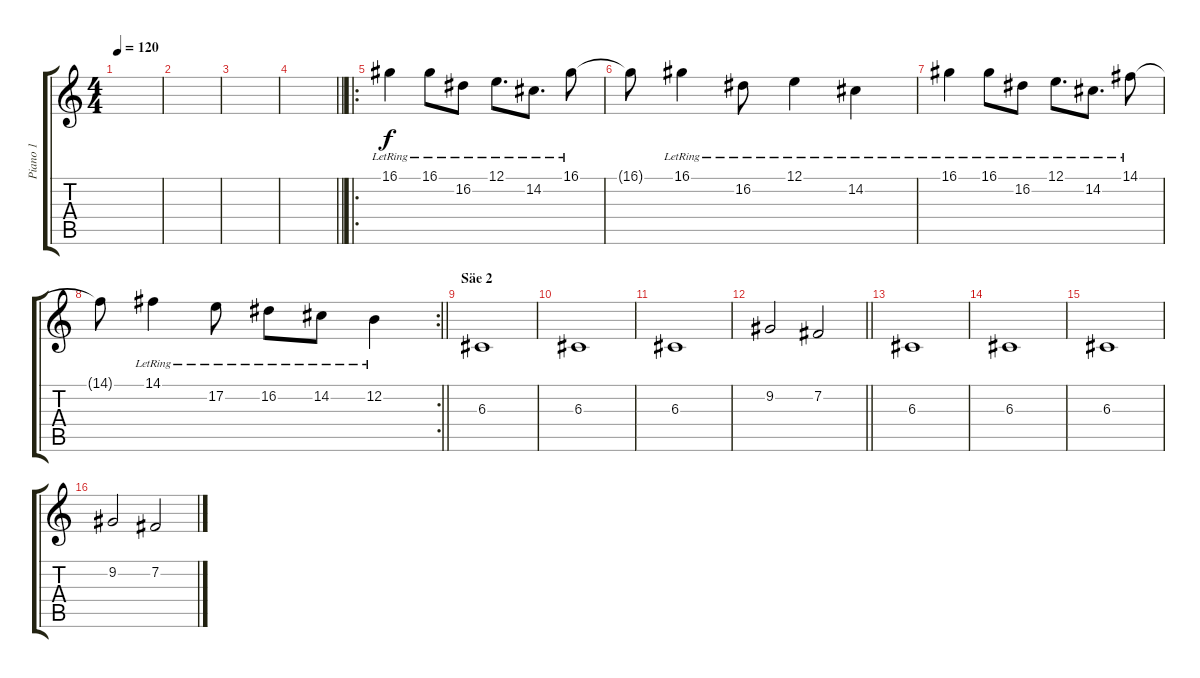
\track ("Piano 1" "Piano 1") {instrument honkytonkpiano}
\staff {score tabs}
\tuning (E4 B3 G3 D3 A2 E2) {hide}
\ts (4 4)
\tempo 120
\clef g2
\ks c
|
|
|
\barLineRight lightlight
|
\ro
16.1{lr}.4 16.1{lr}.8 16.2{lr}.8 12.1{lr}.8{d} 14.2{lr}.8{d} 16.1{lr}.8 |
16.1{t}.8 16.1{lr}.4 16.2{lr}.8 12.1{lr}.4 14.2{lr}.4 |
16.1{lr}.4 16.1{lr}.8 16.2{lr}.8 12.1{lr}.8{d} 14.2{lr}.8{d} 14.1{lr}.8 |
\rc 2
\barLineRight lightlight
14.1{t}.8 14.1{lr}.4 17.2{lr}.8 16.2{lr}.8 14.2{lr}.8 12.2{lr}.4 |
\section ("" "Säe 2")
6.3.1{instrument stringensemble1} |
6.3.1 |
6.3.1 |
\barLineRight lightlight
9.2.2 7.2.2 |
6.3.1 |
6.3.1 |
6.3.1 |
9.2.2 7.2.2
